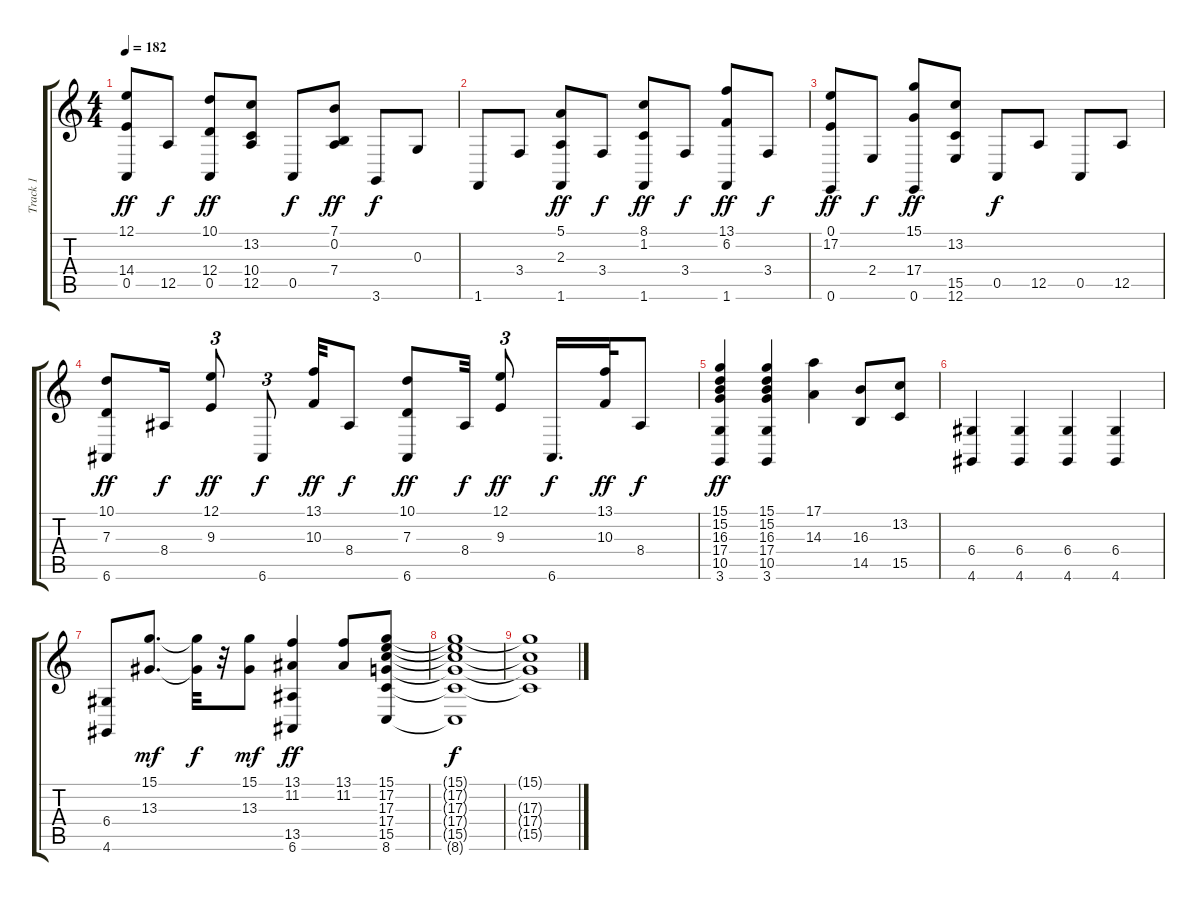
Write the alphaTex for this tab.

\track ("Track 1" "Track 1") {instrument acousticgrandpiano}
\staff {score tabs}
\tuning (E4 B3 G3 D3 A2 E2) {hide}
\ts (4 4)
\tempo 182
\clef g2
\ks c
(12.1 14.4 0.5).8{dy ff} 12.5.8{dy f} (10.1 12.4 0.5).8{dy ff} (13.2 10.4 12.5).8 0.5.8{dy f} (7.1 0.2 7.4).8{dy ff} 3.6.8{dy f} 0.3.8 |
1.6.8 3.4.8 (5.1 2.3 1.6).8{dy ff} 3.4.8{dy f} (8.1 1.2 1.6).8{dy ff} 3.4.8{dy f} (13.1 6.2 1.6).8{dy ff} 3.4.8{dy f} |
(0.1 17.2 0.6).8{dy ff} 2.4.8{dy f} (15.1 17.4 0.6).8{dy ff} (13.2 15.5 12.6).8 0.5.8{dy f} 12.5.8 0.5.8 12.5.8 |
(10.1 7.3 6.6).8{dy ff} 8.4.16{dy f} (12.1 9.3).8{tu (3 2) dy ff} 6.6.8{tu (3 2) dy f} (13.1 10.3).32{dy ff} 8.4.8{dy f} (10.1 7.3 6.6).8{dy ff} 8.4.32{dy f} (12.1 9.3).8{tu (3 2) dy ff} 6.6.16{d dy f} (13.1 10.3).32{dy ff} 8.4.8{dy f} |
(15.1 15.2 16.3 17.4 10.5 3.6).4{dy ff} (15.1 15.2 16.3 17.4 10.5 3.6).4 (17.1 14.3).4 (16.3 14.5).8 (13.2 15.5).8 |
(6.4 4.6).4 (6.4 4.6).4 (6.4 4.6).4 (6.4 4.6).4 |
(6.4 4.6).8 (15.1 13.3).8{d dy mf} (15.1{t} 13.3{t}).32{dy f} r.32 (15.1 13.3).8{dy mf} (13.1 11.2 13.5 6.6).4{dy ff} (13.1 11.2).8 (15.1 17.2 17.3 17.4 15.5 8.6).8 |
(15.1{t} 17.2{t} 17.3{t} 17.4{t} 15.5{t} 8.6{t}).1{dy f} |
(15.1{t} 17.3{t} 17.4{t} 15.5{t}).1
